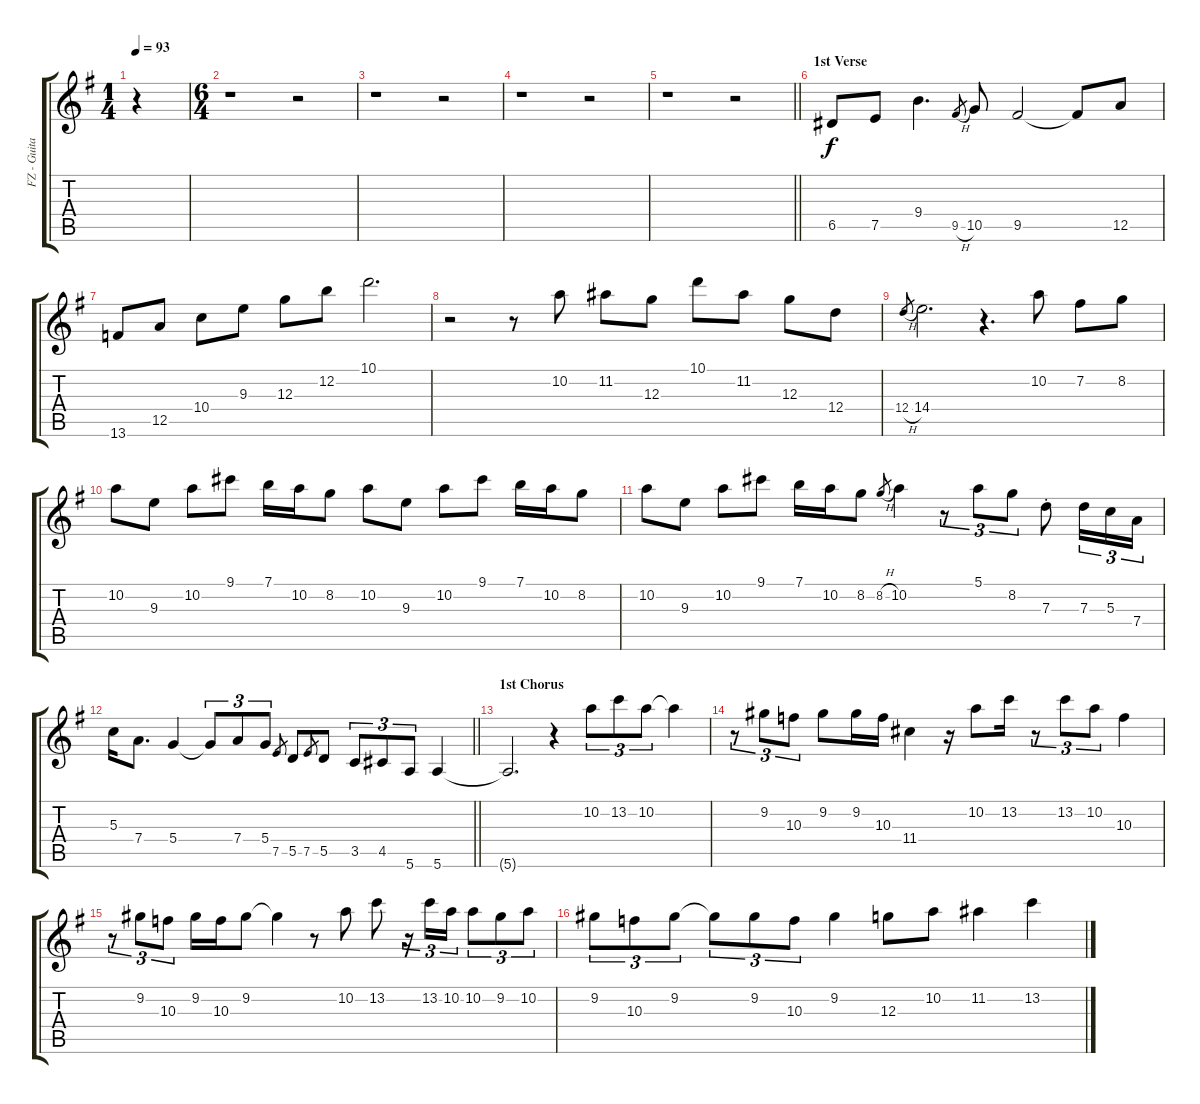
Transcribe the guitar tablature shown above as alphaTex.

\track ("FZ - Guitar" "FZ - Guita") {instrument electricguitarjazz}
\staff {score tabs}
\tuning (E4 B3 G3 D3 A2 E2) {hide}
\ts (1 4)
\tempo 93
\clef g2
\ks g
r.4{dy f instrument electricguitarjazz} |
\ts (6 4)
r.1 r.2 |
r.1 r.2 |
r.1 r.2 |
\barLineRight lightlight
r.1 r.2 |
\section ("" "1st Verse")
6.5.8 7.5.8 9.4.4{d} 9.5{h}.8{gr} 10.5.8 9.5.2 9.5{t}.8 12.5.8 |
13.6.8 12.5.8 10.4.8 9.3.8 12.3.8 12.2.8 10.1.2{d} |
r.2 r.8 10.2.8 11.2.8 12.3.8 10.1.8 11.2.8 12.3.8 12.4.8 |
12.4{h}.8{gr} 14.4.2{d} r.4{d} 10.2.8 7.2.8 8.2.8 |
10.2.8 9.3.8 10.2.8 9.1.8 7.1.16 10.2.16 8.2.8 10.2.8 9.3.8 10.2.8 9.1.8 7.1.16 10.2.16 8.2.8 |
10.2.8 9.3.8 10.2.8 9.1.8 7.1.16 10.2.16 8.2.8 8.2{h}.8{gr} 10.2.4 r.8{tu (3 2)} 5.1.8{tu (3 2)} 8.2.8{tu (3 2)} 7.3{st}.8 7.3.16{tu (3 2)} 5.3.16{tu (3 2)} 7.4.16{tu (3 2)} |
\barLineRight lightlight
5.3.16 7.4.8{d} 5.4.4 5.4{t}.8{tu (3 2)} 7.4.8{tu (3 2)} 5.4.8{tu (3 2)} 7.5.8{gr} 5.5.8 7.5.8{gr} 5.5.8 3.5.8{tu (3 2)} 4.5.8{tu (3 2)} 5.6.8{tu (3 2)} 5.6.4 |
\section ("" "1st Chorus")
5.6{t}.2{d} r.4 10.2.8{tu (3 2)} 13.2.8{tu (3 2)} 10.2.8{tu (3 2)} 10.2{t}.4 |
r.8{tu (3 2)} 9.2.8{tu (3 2)} 10.3.8{tu (3 2)} 9.2.8 9.2.16 10.3.16 11.4.4 r.16 10.2.8 13.2.16 r.8{tu (3 2)} 13.2.8{tu (3 2)} 10.2.8{tu (3 2)} 10.3.4 |
r.8{tu (3 2)} 9.2.8{tu (3 2)} 10.3.8{tu (3 2)} 9.2.16 10.3.16 9.2.8 9.2{t}.4 r.8 10.2.8 13.2.8 r.16{tu (3 2)} 13.2.16{tu (3 2)} 10.2.16{tu (3 2)} 10.2.8{tu (3 2)} 9.2.8{tu (3 2)} 10.2.8{tu (3 2)} |
9.2.8{tu (3 2)} 10.3.8{tu (3 2)} 9.2.8{tu (3 2)} 9.2{t}.8{tu (3 2)} 9.2.8{tu (3 2)} 10.3.8{tu (3 2)} 9.2.4 12.3.8 10.2.8 11.2.4 13.2.4
